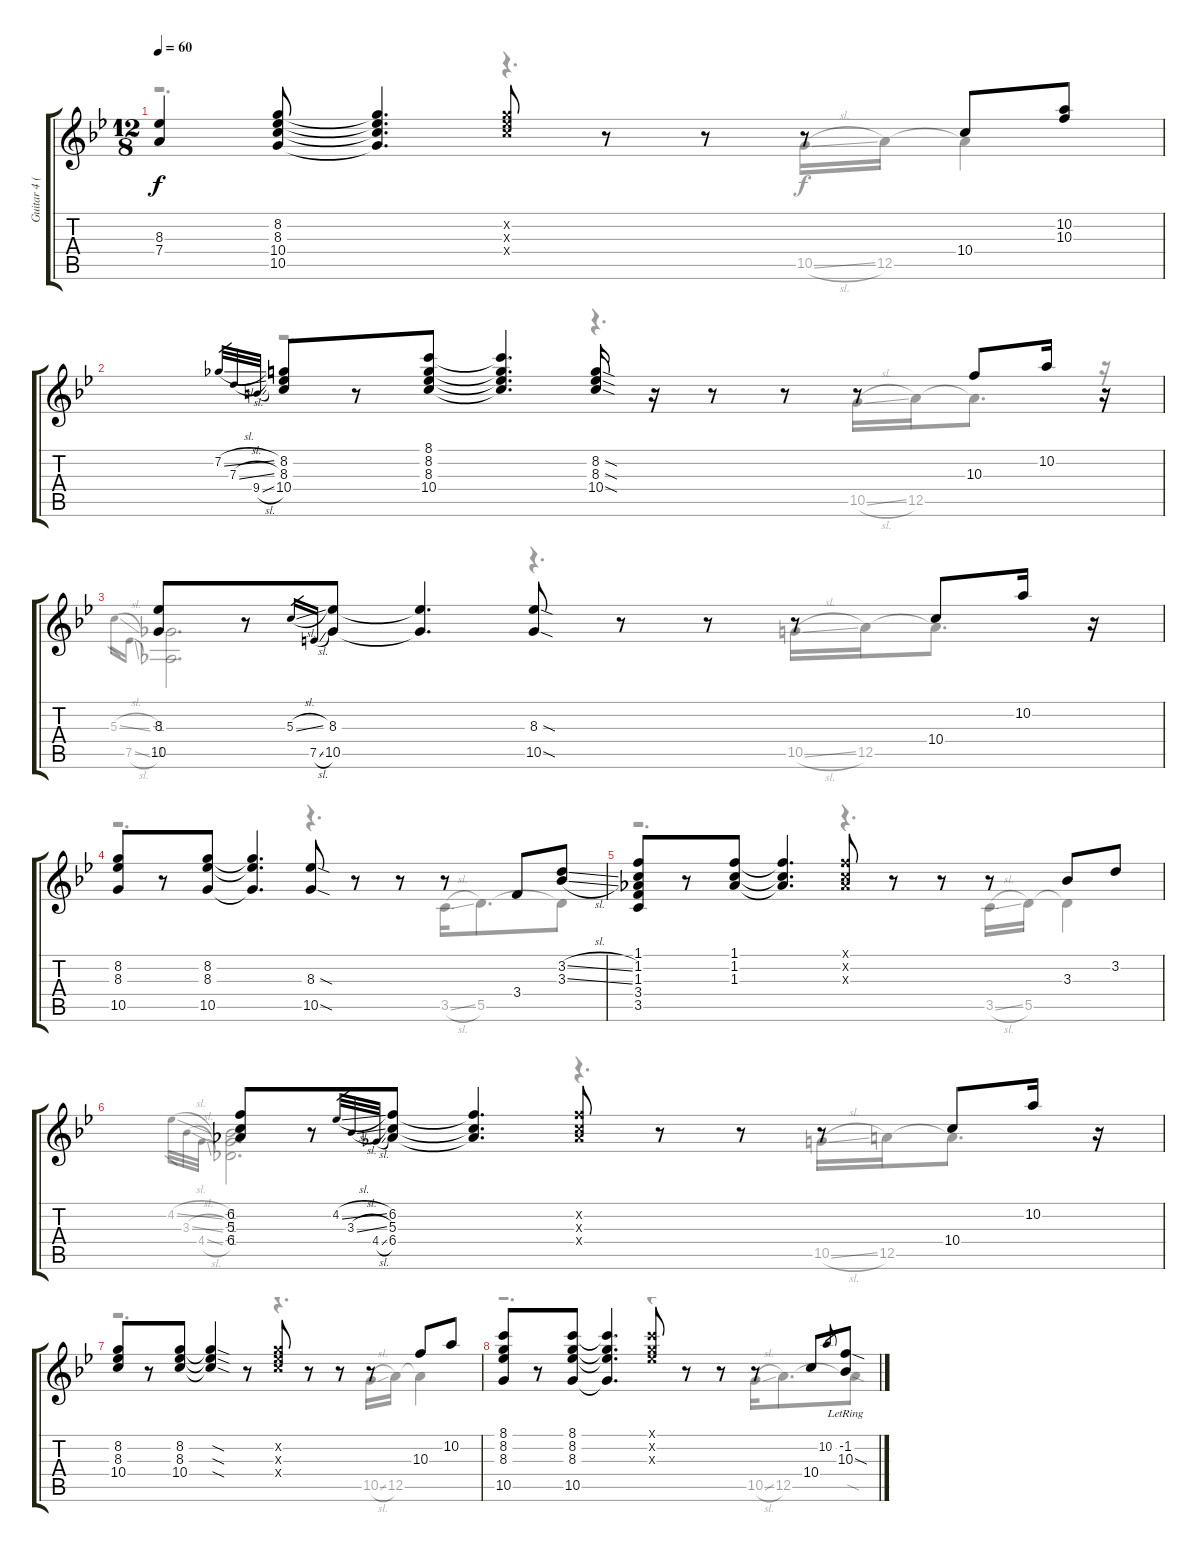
\track ("Guitar 4 (electric)" "Guitar 4 (") {instrument overdrivenguitar}
\staff {score tabs}
\tuning (E4 B3 G3 D3 A2 E2) {hide}
\voice
\ts (12 8)
\tempo 60
\clef g2
\ks bb
(8.3 7.4).4{dy f} (8.2 8.3 10.4 10.5).8 (8.2{t} 8.3{t} 10.4{t} 10.5{t}).4{d} (8.2{x} 8.3{x} 10.4{x}).8 r.8 r.8 r.8 10.4.8 (10.2 10.3).8 |
7.2{sl}.32{gr} 7.3{sl}.32{gr} 9.4{sl}.32{gr} (8.2 8.3 10.4).8 r.8 (8.1 8.2 8.3 10.4).8 (8.1{t} 8.2{t} 8.3{t} 10.4{t}).4{d} (8.2{sod} 8.3{sod} 10.4{sod}).16 r.16 r.8 r.8 r.8 10.3.8 10.2.16 r.16 |
(8.3 10.5).8 r.8 5.3{sl}.16{gr} 7.5{sl}.16{gr} (8.3 10.5).8 (8.3{t} 10.5{t}).4{d} (8.3{sod} 10.5{sod}).8 r.8 r.8 r.8 10.4.8 10.2.16 r.16 |
(8.2 8.3 10.5).8 r.8 (8.2 8.3 10.5).8 (8.2{t} 8.3{t} 10.5{t}).4{d} (8.3{sod} 10.5{sod}).8 r.8 r.8 r.8 3.4.8 (3.2{sl} 3.3{sl}).8 |
(1.1 1.2 1.3 3.4 3.5).8 r.8 (1.1 1.2 1.3).8 (1.1{t} 1.2{t} 1.3{t}).4{d} (1.1{x} 1.2{x} 1.3{x}).8 r.8 r.8 r.8 3.3.8 3.2.8 |
(6.2 5.3 6.4).8 r.8 4.2{sl}.32{gr} 3.3{sl}.32{gr} 4.4{sl}.32{gr} (6.2 5.3 6.4).8 (6.2{t} 5.3{t} 6.4{t}).4{d} (6.2{x} 5.3{x} 6.4{x}).8 r.8 r.8 r.8 10.4.8 10.2.16 r.16 |
(8.2 8.3 10.4).8 r.8 (8.2 8.3 10.4).8 (8.2{sod t} 8.3{sod t} 10.4{sod t}).4 r.8 (8.2{x} 8.3{x} 10.4{x}).8 r.8 r.8 r.8 10.3.8 10.2.8 |
(8.1 8.2 8.3 10.5).8 r.8 (8.1 8.2 8.3 10.5).8 (8.1{t} 8.2{t} 8.3{t} 10.5{t}).4{d} (8.1{x} 8.2{x} 8.3{x}).8 r.8 r.8 r.8 10.4.8 10.2.8{gr} (-1.2 10.3{sod lr}).8
\voice
\clef g2
\ottava regular
\simile none
\ks bb
r.2{d dy f} r.4{d} 10.5{sl}.16 12.5.16 12.5{t}.4 |
r.2{d} r.4{d} 10.5{sl}.16 12.5.16 12.5{t}.8{d} r.16 |
5.3{sl}.16{gr} 7.5{sl}.16{gr} (-1.3 -1.5).2{d} r.4{d} 10.5{sl}.16 12.5.16 12.5{t}.8{d} r.16 |
r.2{d} r.4{d} 3.5{sl}.16 5.5.8{d} 5.5{t}.8 |
r.2{d} r.4{d} 3.5{sl}.16 5.5.16 5.5{t}.4 |
4.2{sl}.32{gr} 3.3{sl}.32{gr} 4.4{sl}.32{gr} (-1.2 -1.3 -1.4).2{d} r.4{d} 10.5{sl}.16 12.5.16 12.5{t}.8{d} r.16 |
r.2{d} r.4{d} 10.5{sl}.16 12.5.16 12.5{t}.4 |
r.2{d} r.4{d} 10.5{sl}.16 12.5.8{d} 12.5{sod t}.8
